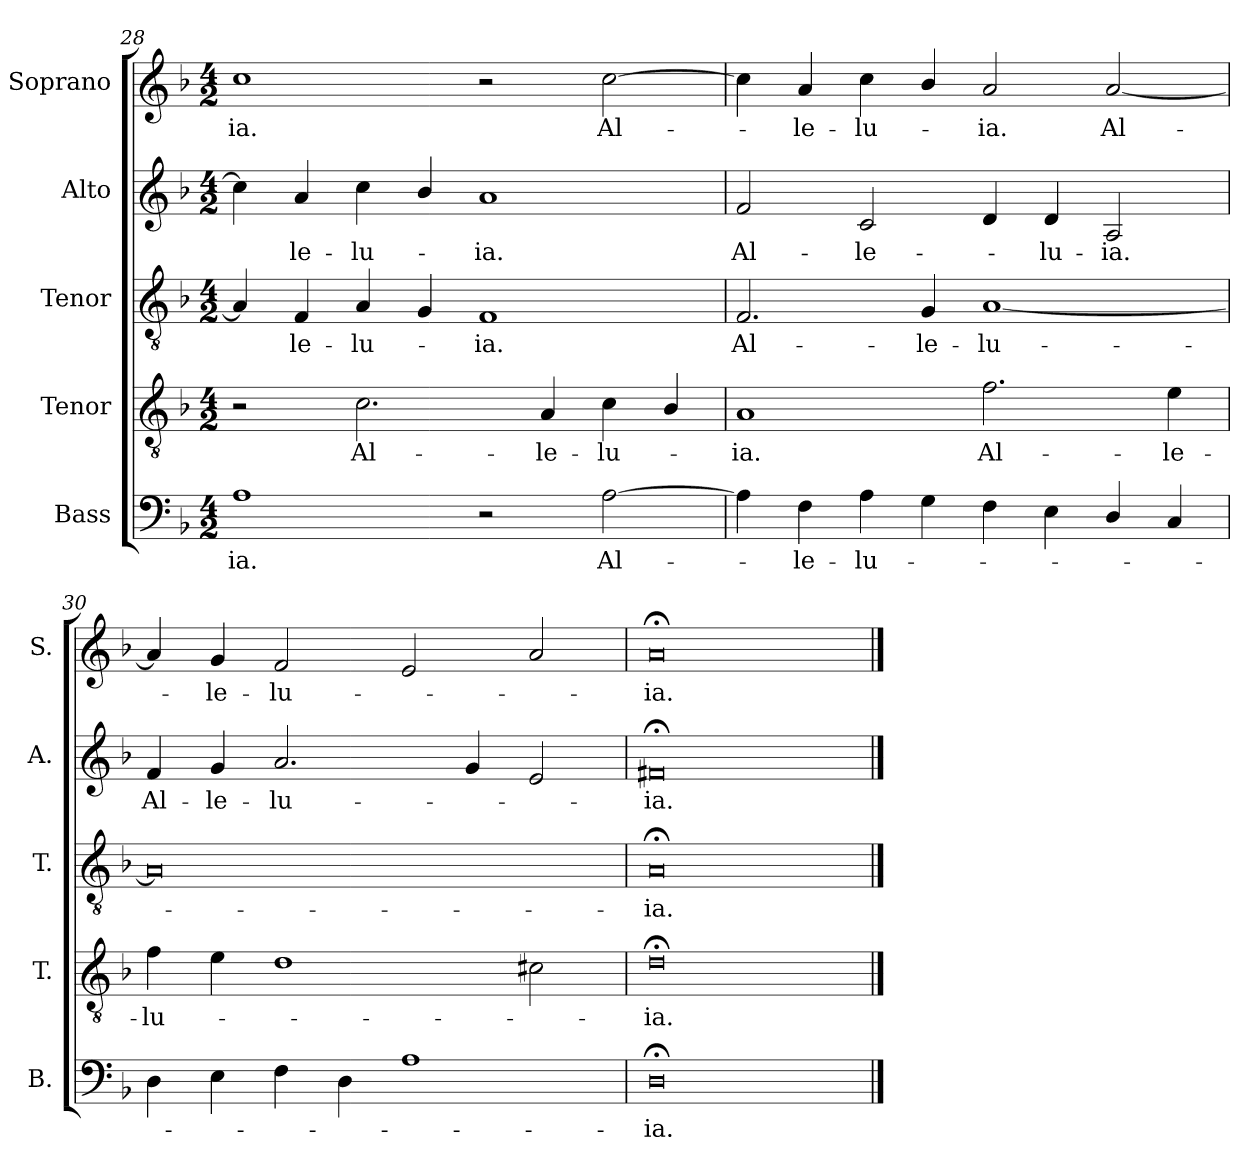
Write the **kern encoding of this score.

**kern	**text	**kern	**text	**kern	**text	**kern	**text	**kern	**text
*part5	*part5	*part4	*part4	*part3	*part3	*part2	*part2	*part1	*part1
*staff5	*staff5	*staff4	*staff4	*staff3	*staff3	*staff2	*staff2	*staff1	*staff1
*I"Bass	*	*I"Tenor	*	*I"Tenor	*	*I"Alto	*	*I"Soprano	*
*I'B.	*	*I'T.	*	*I'T.	*	*I'A.	*	*I'S.	*
*clefF4	*	*clefGv2	*	*clefGv2	*	*clefG2	*	*clefG2	*
*	*	*ITrd7c12	*	*ITrd7c12	*	*	*	*	*
*k[b-]	*	*k[b-]	*	*k[b-]	*	*k[b-]	*	*k[b-]	*
*F:	*	*F:	*	*F:	*	*F:	*	*F:	*
*M4/2	*	*M4/2	*	*M4/2	*	*M4/2	*	*M4/2	*
=28	=28	=28	=28	=28	=28	=28	=28	=28	=28
!	!LO:LY:b:color=#000000	!	!	!	!	!	!	!	!
!	!	!	!	!	!	!	!	!	!LO:LY:b:color=#000000
1Ai	-ia.	2r	.	4AAi/]	.	4cci\]	.	1cci	-ia.
!	!	!	!	!	!LO:LY:b:color=#000000	!	!	!	!
!	!	!	!	!	!	!	!LO:LY:b:color=#000000	!	!
.	.	.	.	4FFi/	-le-	4ai/	-le-	.	.
!	!	!	!LO:LY:b:color=#000000	!	!	!	!	!	!
!	!	!	!	!	!LO:LY:b:color=#000000	!	!	!	!
!	!	!	!	!	!	!	!LO:LY:b:color=#000000	!	!
.	.	2.Ci\	Al-	4AAi/	-lu-	4cci\	-lu-	.	.
.	.	.	.	4GGi/	.	4b-i/	.	.	.
!	!	!	!	!	!LO:LY:b:color=#000000	!	!	!	!
!	!	!	!	!	!	!	!LO:LY:b:color=#000000	!	!
2r	.	.	.	1FFi	-ia.	1ai	-ia.	2r	.
!	!	!	!LO:LY:b:color=#000000	!	!	!	!	!	!
.	.	4AAi/	-le-	.	.	.	.	.	.
!	!LO:LY:b:color=#000000	!	!	!	!	!	!	!	!
!	!	!	!LO:LY:b:color=#000000	!	!	!	!	!	!
!	!	!	!	!	!	!	!	!	!LO:LY:b:color=#000000
[2Ai\	Al-	4Ci\	-lu-	.	.	.	.	[2cci\	Al-
.	.	4BB-i/	.	.	.	.	.	.	.
!!LO:LB:g=z
=29	=29	=29	=29	=29	=29	=29	=29	=29	=29
!	!	!	!LO:LY:b:color=#000000	!	!	!	!	!	!
!	!	!	!	!	!LO:LY:b:color=#000000	!	!	!	!
!	!	!	!	!	!	!	!LO:LY:b:color=#000000	!	!
4Ai\]	.	1AAi	-ia.	2.FFi/	Al-	2fi/	Al-	4cci\]	.
!	!LO:LY:b:color=#000000	!	!	!	!	!	!	!	!
!	!	!	!	!	!	!	!	!	!LO:LY:b:color=#000000
4Fi\	-le-	.	.	.	.	.	.	4ai/	-le-
!	!LO:LY:b:color=#000000	!	!	!	!	!	!	!	!
!	!	!	!	!	!	!	!LO:LY:b:color=#000000	!	!
!	!	!	!	!	!	!	!	!	!LO:LY:b:color=#000000
4Ai\	-lu-	.	.	.	.	2ci/	-le-	4cci\	-lu-
!	!	!	!	!	!LO:LY:b:color=#000000	!	!	!	!
4Gi\	.	.	.	4GGi/	-le-	.	.	4b-i/	.
!	!	!	!LO:LY:b:color=#000000	!	!	!	!	!	!
!	!	!	!	!	!LO:LY:b:color=#000000	!	!	!	!
!	!	!	!	!	!	!	!	!	!LO:LY:b:color=#000000
4Fi\	.	2.Fi\	Al-	[1AAi	-lu-	4di/	.	2ai/	-ia.
!	!	!	!	!	!	!	!LO:LY:b:color=#000000	!	!
4Ei\	.	.	.	.	.	4di/	-lu-	.	.
!	!	!	!	!	!	!	!LO:LY:b:color=#000000	!	!
!	!	!	!	!	!	!	!	!	!LO:LY:b:color=#000000
4Di/	.	.	.	.	.	2Ai/	-ia.	[2ai/	Al-
!	!	!	!LO:LY:b:color=#000000	!	!	!	!	!	!
4Ci/	.	4Ei\	-le-	.	.	.	.	.	.
=30	=30	=30	=30	=30	=30	=30	=30	=30	=30
!	!	!	!LO:LY:b:color=#000000	!	!	!	!	!	!
!	!	!	!	!	!	!	!LO:LY:b:color=#000000	!	!
4Di\	.	4Fi\	-lu-	0AAi]	.	4fi/	Al-	4ai/]	.
!	!	!	!	!	!	!	!LO:LY:b:color=#000000	!	!
!	!	!	!	!	!	!	!	!	!LO:LY:b:color=#000000
4Ei\	.	4Ei\	.	.	.	4gi/	-le-	4gi/	-le-
!	!	!	!	!	!	!	!LO:LY:b:color=#000000	!	!
!	!	!	!	!	!	!	!	!	!LO:LY:b:color=#000000
4Fi\	.	1Di	.	.	.	2.ai/	-lu-	2fi/	-lu-
4Di\	.	.	.	.	.	.	.	.	.
1Ai	.	.	.	.	.	.	.	2ei/	.
.	.	.	.	.	.	4gi/	.	.	.
.	.	2C#Xi\	.	.	.	2ei/	.	2ai/	.
=31	=31	=31	=31	=31	=31	=31	=31	=31	=31
!	!LO:LY:b:color=#000000	!	!	!	!	!	!	!	!
!	!	!	!LO:LY:b:color=#000000	!	!	!	!	!	!
!	!	!	!	!	!LO:LY:b:color=#000000	!	!	!	!
!	!	!	!	!	!	!	!LO:LY:b:color=#000000	!	!
!	!	!	!	!	!	!	!	!	!LO:LY:b:color=#000000
0D;i	-ia.	0D;i	-ia.	0AA;i	-ia.	0f#X;i	-ia.	0a;i	-ia.
==	==	==	==	==	==	==	==	==	==
*-	*-	*-	*-	*-	*-	*-	*-	*-	*-
